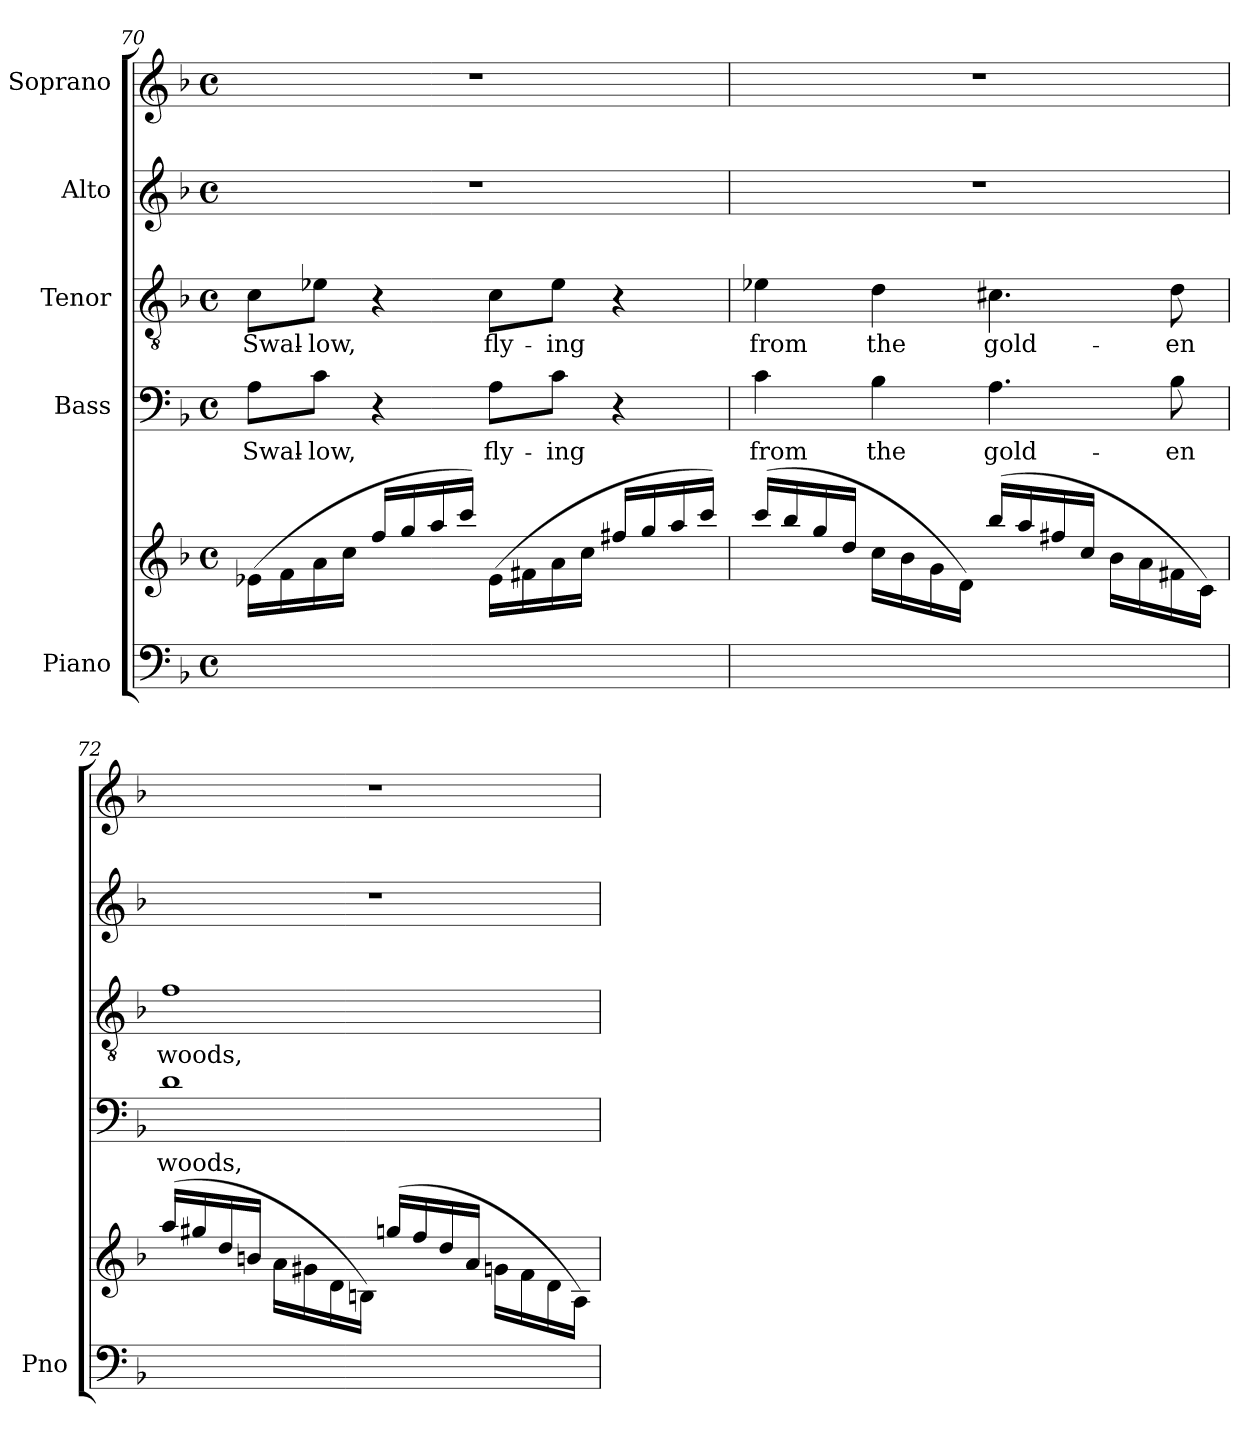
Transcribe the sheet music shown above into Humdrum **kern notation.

**kern	**kern	**kern	**text	**kern	**text	**kern	**kern
*part5	*part5	*part4	*part4	*part3	*part3	*part2	*part1
*staff6	*staff5	*staff4	*staff4	*staff3	*staff3	*staff2	*staff1
*I"Piano	*	*I"Bass	*	*I"Tenor	*	*I"Alto	*I"Soprano
*I'Pno	*	*	*	*	*	*	*
*clefF4	*clefG2	*clefF4	*	*clefGv2	*	*clefG2	*clefG2
*k[b-]	*k[b-]	*k[b-]	*	*k[b-]	*	*k[b-]	*k[b-]
*M4/4	*M4/4	*M4/4	*	*M4/4	*	*M4/4	*M4/4
*met(c)	*met(c)	*met(c)	*	*met(c)	*	*met(c)	*met(c)
=70	=70	=70	=70	=70	=70	=70	=70
!	!	!	!LO:LY:b	!	!LO:LY:b	!	!
1ryy	(>16e-X\LL	8A\L	Swal-	8c\L	Swal-	1r	1r
.	16f\	.	.	.	.	.	.
!	!	!	!LO:LY:b	!	!LO:LY:b	!	!
.	16a\	8c\J	-low,	8e-X\J	-low,	.	.
.	16cc\JJ	.	.	.	.	.	.
.	16ff/LL	4r	.	4r	.	.	.
.	16gg/	.	.	.	.	.	.
.	16aa/	.	.	.	.	.	.
.	16ccc/JJ)	.	.	.	.	.	.
!	!	!	!LO:LY:b	!	!LO:LY:b	!	!
.	(>16e-\LL	8A\L	fly-	8c\L	fly-	.	.
.	16f#X\	.	.	.	.	.	.
!	!	!	!LO:LY:b	!	!LO:LY:b	!	!
.	16a\	8c\J	-ing	8e-\J	-ing	.	.
.	16cc\JJ	.	.	.	.	.	.
.	16ff#X/LL	4r	.	4r	.	.	.
.	16gg/	.	.	.	.	.	.
.	16aa/	.	.	.	.	.	.
.	16ccc/JJ)	.	.	.	.	.	.
=71	=71	=71	=71	=71	=71	=71	=71
!	!	!	!LO:LY:b	!	!LO:LY:b	!	!
1ryy	(>16ccc/LL	4c\	from	4e-X\	from	1r	1r
.	16bb-/	.	.	.	.	.	.
.	16gg/	.	.	.	.	.	.
.	16dd/JJ	.	.	.	.	.	.
!	!	!	!LO:LY:b	!	!LO:LY:b	!	!
.	16cc\LL	4B-\	the	4d\	the	.	.
.	16b-\	.	.	.	.	.	.
.	16g\	.	.	.	.	.	.
.	16d\JJ)	.	.	.	.	.	.
!	!	!	!LO:LY:b	!	!LO:LY:b	!	!
.	(>16bb-/LL	4.A\	gold-	4.c#X\	gold-	.	.
.	16aa/	.	.	.	.	.	.
.	16ff#X/	.	.	.	.	.	.
.	16cc/JJ	.	.	.	.	.	.
.	16b-\LL	.	.	.	.	.	.
.	16a\	.	.	.	.	.	.
!	!	!	!LO:LY:b	!	!LO:LY:b	!	!
.	16f#X\	8B-\	-en	8d\	-en	.	.
.	16c\JJ)	.	.	.	.	.	.
!!LO:LB:g=z
=72	=72	=72	=72	=72	=72	=72	=72
!	!	!	!LO:LY:b	!	!LO:LY:b	!	!
1ryy	(>16aa/LL	1d	woods,	1f	woods,	1r	1r
.	16gg#X/	.	.	.	.	.	.
.	16dd/	.	.	.	.	.	.
.	16bn/JJ	.	.	.	.	.	.
.	16a\LL	.	.	.	.	.	.
.	16g#X\	.	.	.	.	.	.
.	16d\	.	.	.	.	.	.
.	16Bn\JJ)	.	.	.	.	.	.
.	(>16ggn/LL	.	.	.	.	.	.
.	16ff/	.	.	.	.	.	.
.	16dd/	.	.	.	.	.	.
.	16a/JJ	.	.	.	.	.	.
.	16gn\LL	.	.	.	.	.	.
.	16f\	.	.	.	.	.	.
.	16d\	.	.	.	.	.	.
.	16A\JJ)	.	.	.	.	.	.
=	=	=	=	=	=	=	=
*-	*-	*-	*-	*-	*-	*-	*-
